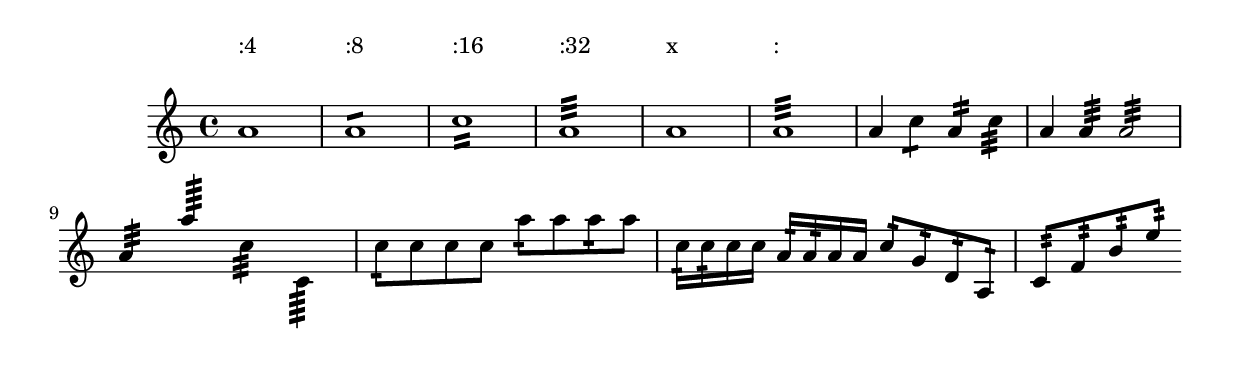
\version "1.7.18"
\header{
texidoc="
Stem tremolos or rolls are tremolo signs that look like beam segments
crossing stems.  If the stem is in a beam, the tremolo must be parallel
to the beam.  If the stem is invisible (eg. on a whole note), the
tremolo must be centered on the note.
"
}


\score{
	\context Voice\notes \relative c''{
		\property Voice.TextScript \set #'direction = #1
		\property Voice.TextScript \set #'padding = #5
		a1:4^":4" a:8^":8" c:16^":16" a:32^":32" a^"x" a:^":"
		a4:4 c:8 a:16 c:32 a a: a2:
		\break
		\stemUp
		a4:32 a'4:64 
		\stemDown
		c,4:32 c,4:64
		\stemBoth
		c'8:16 c c c
		a': a a: a
		c,16:32 c: c c a16:32 a: a a
		c8:16 g: d: a:
		c8:32 f: b: e:
	}
}

